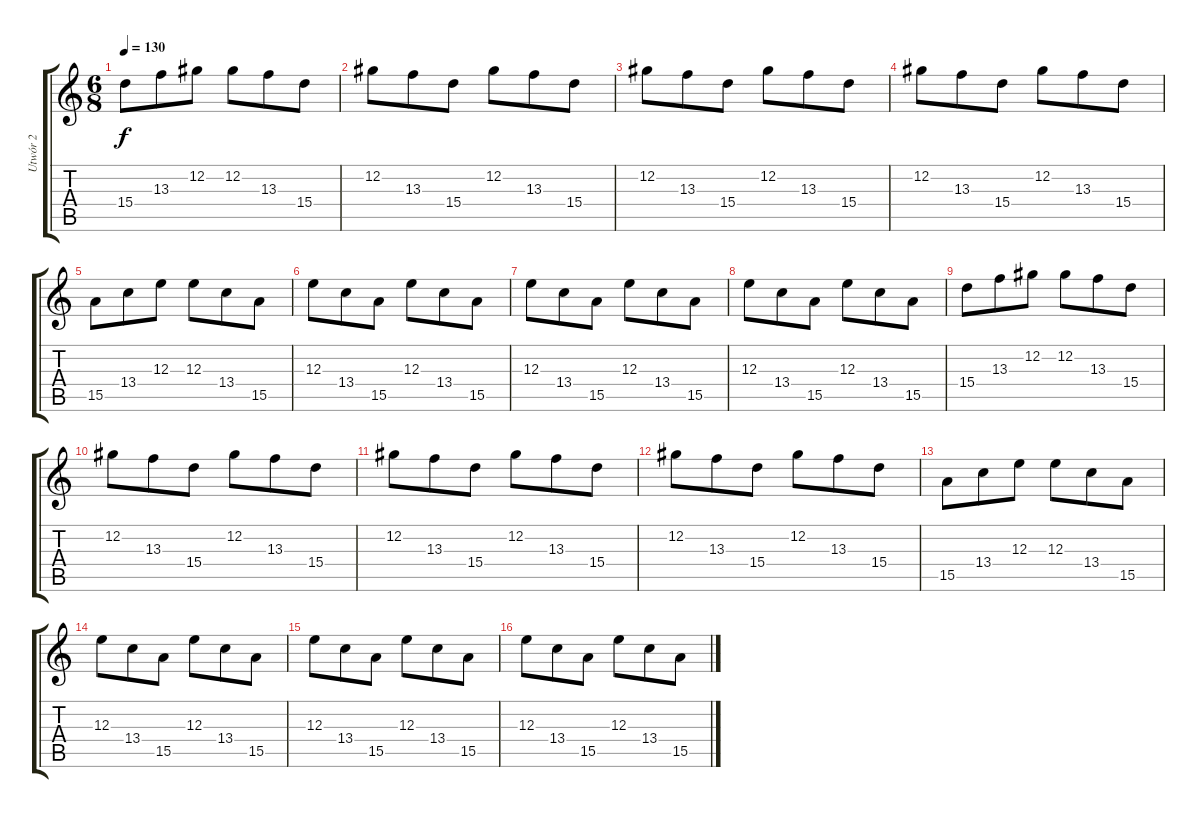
\track ("Utwór 2" "Utwór 2") {instrument electricguitarclean}
\staff {score tabs}
\tuning (Db4 Ab3 E3 B2 Gb2 B1) {hide}
\ts (6 8)
\tempo 130
\clef g2
\ks c
15.4.8{dy f} 13.3.8 12.2.8 12.2.8 13.3.8 15.4.8 |
12.2.8 13.3.8 15.4.8 12.2.8 13.3.8 15.4.8 |
12.2.8 13.3.8 15.4.8 12.2.8 13.3.8 15.4.8 |
12.2.8 13.3.8 15.4.8 12.2.8 13.3.8 15.4.8 |
15.5.8 13.4.8 12.3.8 12.3.8 13.4.8 15.5.8 |
12.3.8 13.4.8 15.5.8 12.3.8 13.4.8 15.5.8 |
12.3.8 13.4.8 15.5.8 12.3.8 13.4.8 15.5.8 |
12.3.8 13.4.8 15.5.8 12.3.8 13.4.8 15.5.8 |
15.4.8 13.3.8 12.2.8 12.2.8 13.3.8 15.4.8 |
12.2.8 13.3.8 15.4.8 12.2.8 13.3.8 15.4.8 |
12.2.8 13.3.8 15.4.8 12.2.8 13.3.8 15.4.8 |
12.2.8 13.3.8 15.4.8 12.2.8 13.3.8 15.4.8 |
15.5.8 13.4.8 12.3.8 12.3.8 13.4.8 15.5.8 |
12.3.8 13.4.8 15.5.8 12.3.8 13.4.8 15.5.8 |
12.3.8 13.4.8 15.5.8 12.3.8 13.4.8 15.5.8 |
12.3.8 13.4.8 15.5.8 12.3.8 13.4.8 15.5.8
